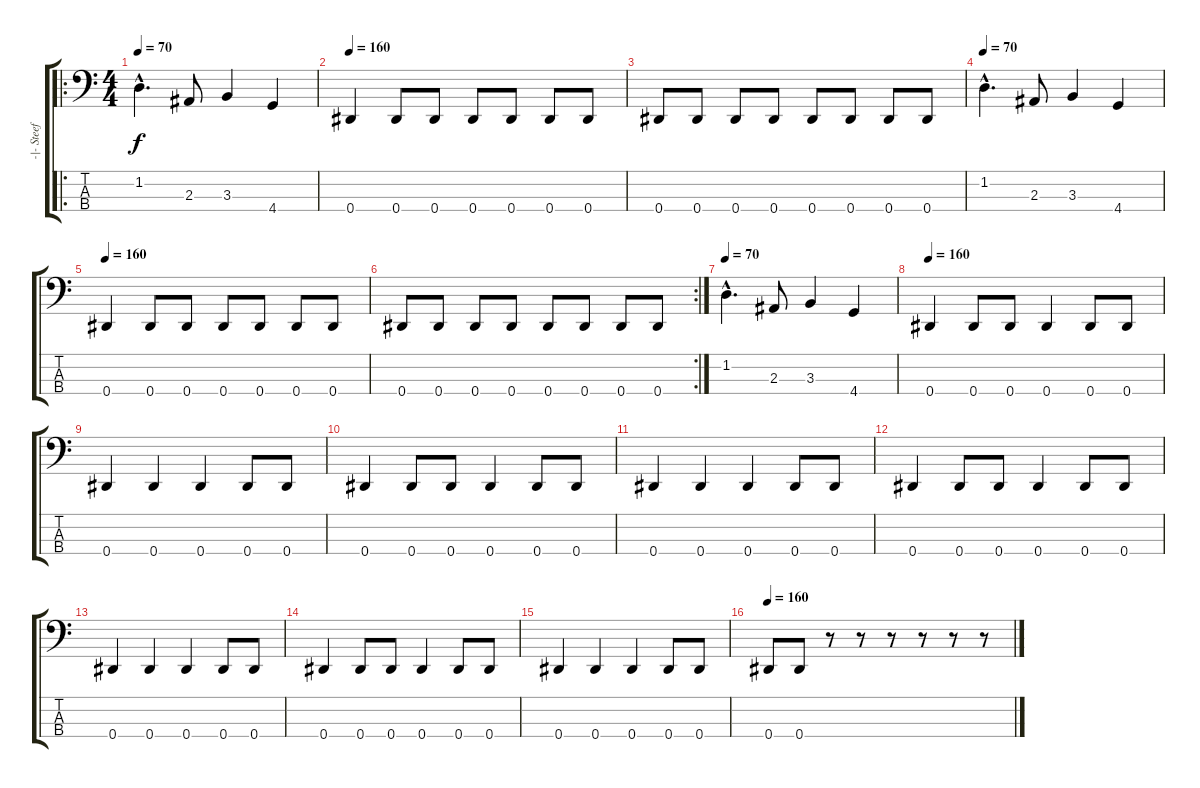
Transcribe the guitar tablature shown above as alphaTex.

\track ("-|- Steef -|-" "-|- Steef ") {instrument electricbasspick}
\staff {score tabs}
\tuning (Gb2 Db2 Ab1 Eb1) {hide}
\ro
\ts (4 4)
\tempo 70
\clef f4
\ks c
1.2{hac}.4{d dy f} 2.3.8 3.3.4 4.4.4 |
\tempo 160
0.4.4 0.4.8 0.4.8 0.4.8 0.4.8 0.4.8 0.4.8 |
0.4.8 0.4.8 0.4.8 0.4.8 0.4.8 0.4.8 0.4.8 0.4.8 |
\tempo 70
1.2{hac}.4{d} 2.3.8 3.3.4 4.4.4 |
\tempo 160
0.4.4 0.4.8 0.4.8 0.4.8 0.4.8 0.4.8 0.4.8 |
\rc 2
0.4.8 0.4.8 0.4.8 0.4.8 0.4.8 0.4.8 0.4.8 0.4.8 |
\tempo 70
1.2{hac}.4{d} 2.3.8 3.3.4 4.4.4 |
\tempo 160
0.4.4 0.4.8 0.4.8 0.4.4 0.4.8 0.4.8 |
0.4.4 0.4.4 0.4.4 0.4.8 0.4.8 |
0.4.4 0.4.8 0.4.8 0.4.4 0.4.8 0.4.8 |
0.4.4 0.4.4 0.4.4 0.4.8 0.4.8 |
0.4.4 0.4.8 0.4.8 0.4.4 0.4.8 0.4.8 |
0.4.4 0.4.4 0.4.4 0.4.8 0.4.8 |
0.4.4 0.4.8 0.4.8 0.4.4 0.4.8 0.4.8 |
0.4.4 0.4.4 0.4.4 0.4.8 0.4.8 |
\tempo 160
0.4.8 0.4.8 r.8 r.8 r.8 r.8 r.8 r.8
